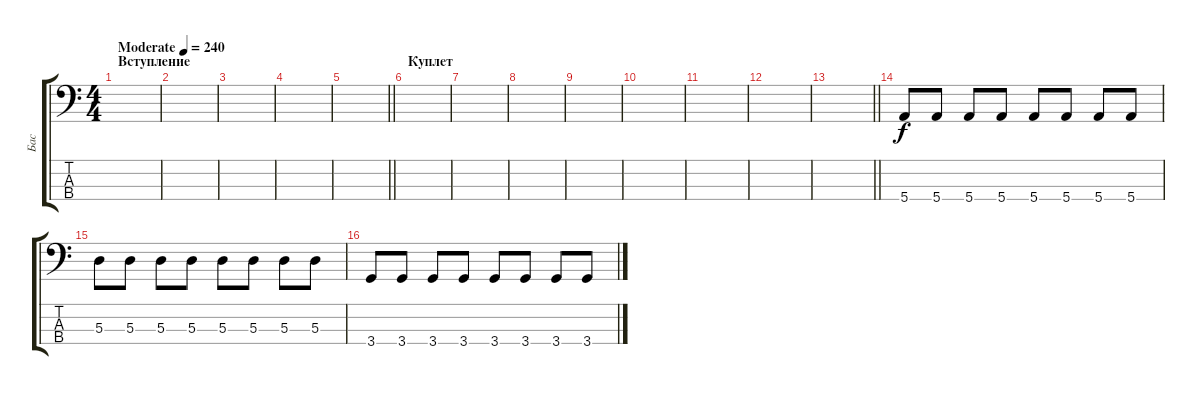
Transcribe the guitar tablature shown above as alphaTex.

\track ("Бас" "Бас") {instrument electricbassfinger}
\staff {score tabs}
\tuning (G2 D2 A1 E1) {hide}
\ts (4 4)
\section ("" "Вступление")
\tempo (240 "Moderate")
\clef f4
\ks c
|
|
|
|
\barLineRight lightlight
|
\section ("" "Куплет")
|
|
|
|
|
|
|
\barLineRight lightlight
|
\section ("" " ")
5.4.8 5.4.8 5.4.8 5.4.8 5.4.8 5.4.8 5.4.8 5.4.8 |
5.3.8 5.3.8 5.3.8 5.3.8 5.3.8 5.3.8 5.3.8 5.3.8 |
3.4.8 3.4.8 3.4.8 3.4.8 3.4.8 3.4.8 3.4.8 3.4.8
